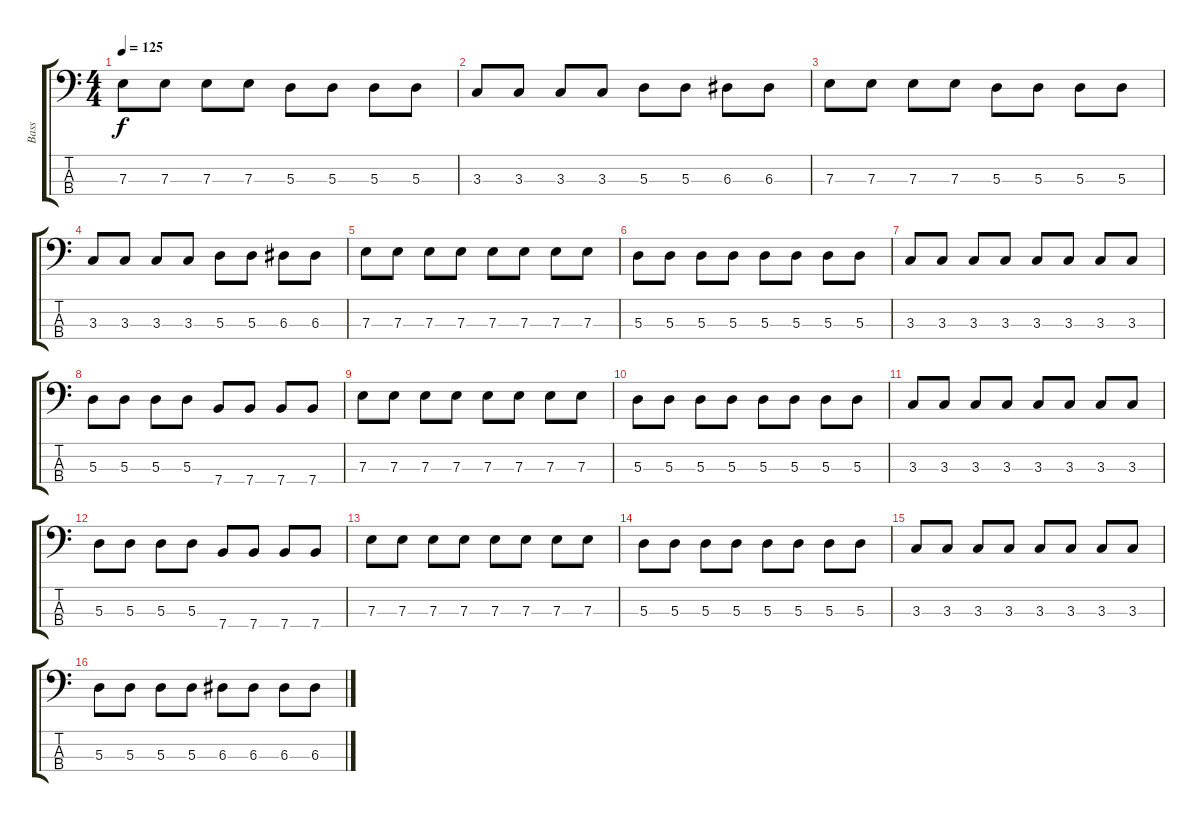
\track ("Bass" "Bass") {instrument electricbassfinger}
\staff {score tabs}
\tuning (G2 D2 A1 E1) {hide}
\ts (4 4)
\tempo 125
\clef f4
\ks c
7.3.8{dy f} 7.3.8 7.3.8 7.3.8 5.3.8 5.3.8 5.3.8 5.3.8 |
3.3.8 3.3.8 3.3.8 3.3.8 5.3.8 5.3.8 6.3.8 6.3.8 |
7.3.8 7.3.8 7.3.8 7.3.8 5.3.8 5.3.8 5.3.8 5.3.8 |
3.3.8 3.3.8 3.3.8 3.3.8 5.3.8 5.3.8 6.3.8 6.3.8 |
7.3.8 7.3.8 7.3.8 7.3.8 7.3.8 7.3.8 7.3.8 7.3.8 |
5.3.8 5.3.8 5.3.8 5.3.8 5.3.8 5.3.8 5.3.8 5.3.8 |
3.3.8 3.3.8 3.3.8 3.3.8 3.3.8 3.3.8 3.3.8 3.3.8 |
5.3.8 5.3.8 5.3.8 5.3.8 7.4.8 7.4.8 7.4.8 7.4.8 |
7.3.8 7.3.8 7.3.8 7.3.8 7.3.8 7.3.8 7.3.8 7.3.8 |
5.3.8 5.3.8 5.3.8 5.3.8 5.3.8 5.3.8 5.3.8 5.3.8 |
3.3.8 3.3.8 3.3.8 3.3.8 3.3.8 3.3.8 3.3.8 3.3.8 |
5.3.8 5.3.8 5.3.8 5.3.8 7.4.8 7.4.8 7.4.8 7.4.8 |
7.3.8 7.3.8 7.3.8 7.3.8 7.3.8 7.3.8 7.3.8 7.3.8 |
5.3.8 5.3.8 5.3.8 5.3.8 5.3.8 5.3.8 5.3.8 5.3.8 |
3.3.8 3.3.8 3.3.8 3.3.8 3.3.8 3.3.8 3.3.8 3.3.8 |
5.3.8 5.3.8 5.3.8 5.3.8 6.3.8 6.3.8 6.3.8 6.3.8
